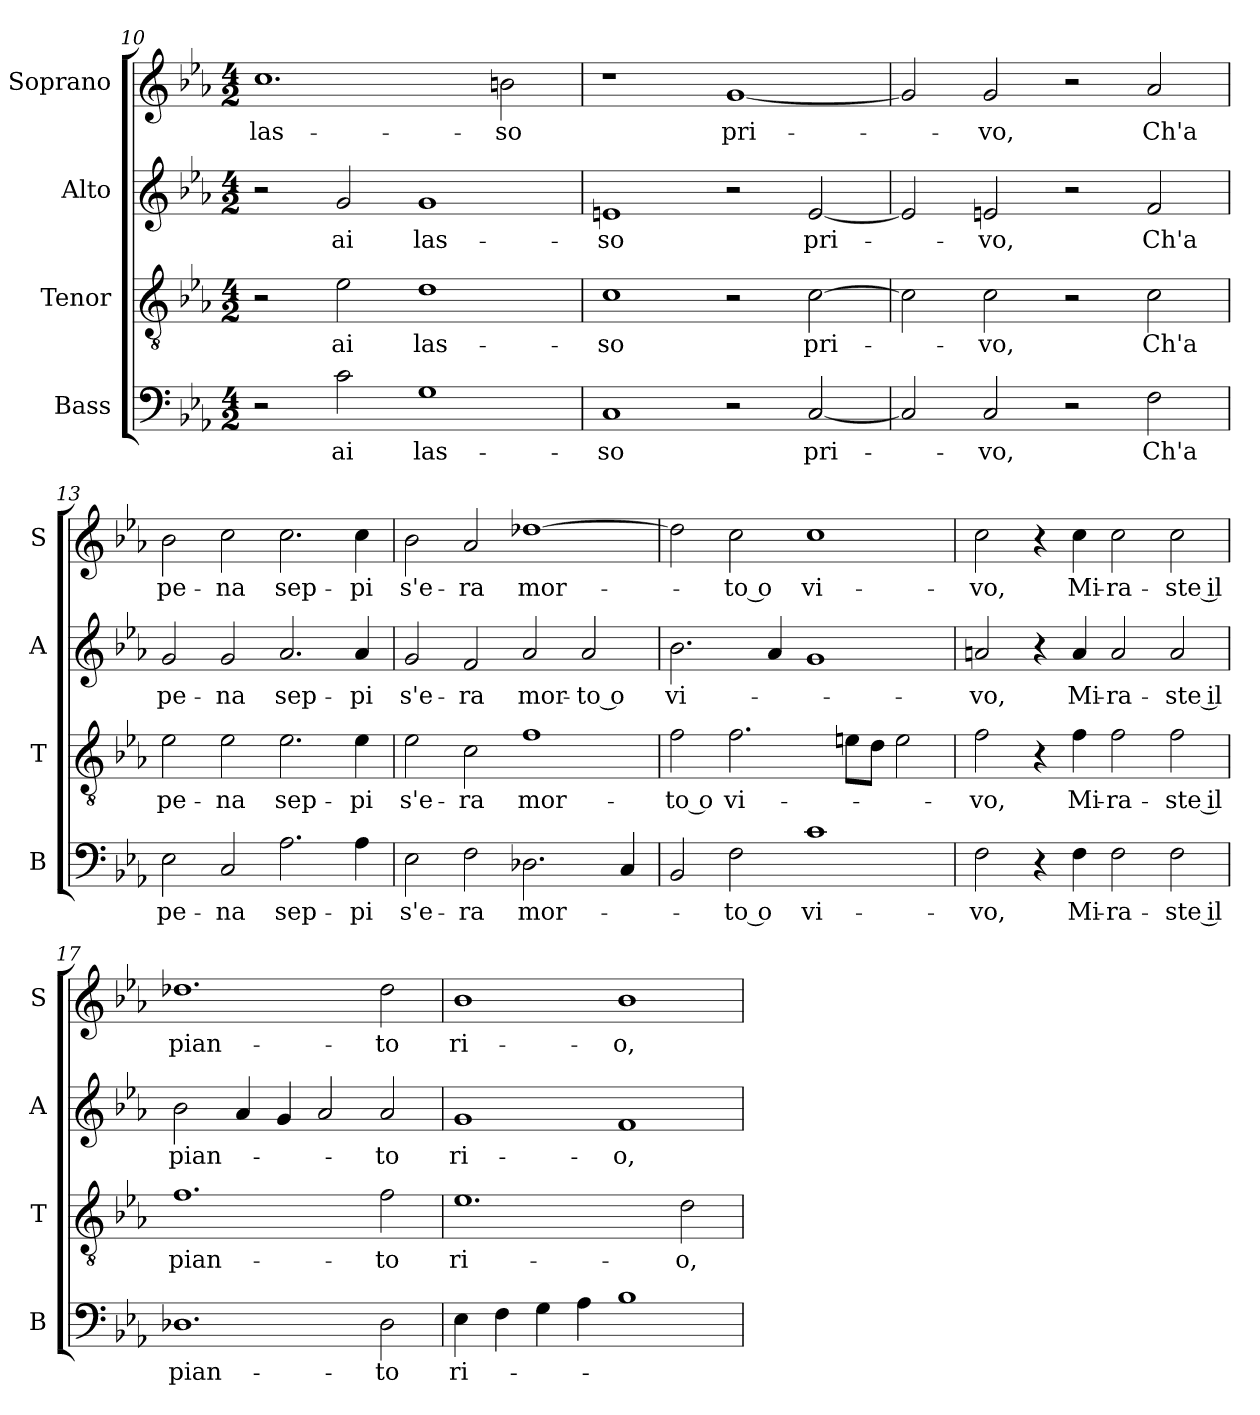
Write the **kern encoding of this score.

**kern	**text	**kern	**text	**kern	**text	**kern	**text
*part4	*part4	*part3	*part3	*part2	*part2	*part1	*part1
*staff4	*staff4	*staff3	*staff3	*staff2	*staff2	*staff1	*staff1
*I"Bass	*	*I"Tenor	*	*I"Alto	*	*I"Soprano	*
*I'B	*	*I'T	*	*I'A	*	*I'S	*
*clefF4	*	*clefGv2	*	*clefG2	*	*clefG2	*
*k[b-e-a-]	*	*k[b-e-a-]	*	*k[b-e-a-]	*	*k[b-e-a-]	*
*E-:	*	*E-:	*	*E-:	*	*E-:	*
*M4/2	*	*M4/2	*	*M4/2	*	*M4/2	*
=10	=10	=10	=10	=10	=10	=10	=10
!	!	!	!	!	!	!	!LO:LY:b
2r	.	2r	.	2r	.	1.cc	las-
!	!LO:LY:b	!	!LO:LY:b	!	!LO:LY:b	!	!
2c\	ai	2e-\	ai	2g/	ai	.	.
!	!LO:LY:b	!	!LO:LY:b	!	!LO:LY:b	!	!
1G	las-	1d	las-	1g	las-	.	.
!	!	!	!	!	!	!	!LO:LY:b
.	.	.	.	.	.	2bn\	-so
=11	=11	=11	=11	=11	=11	=11	=11
!	!LO:LY:b	!	!LO:LY:b	!	!LO:LY:b	!	!
1C	-so	1c	-so	1en	-so	1r	.
!	!	!	!	!	!	!	!LO:LY:b
2r	.	2r	.	2r	.	[1g	pri-
!	!LO:LY:b	!	!LO:LY:b	!	!LO:LY:b	!	!
[2C/	pri-	[2c\	pri-	[2e/	pri-	.	.
=12	=12	=12	=12	=12	=12	=12	=12
2C/]	.	2c\]	.	2e/]	.	2g/]	.
!	!LO:LY:b	!	!LO:LY:b	!	!LO:LY:b	!	!LO:LY:b
2C/	-vo,	2c\	-vo,	2en/	-vo,	2g/	-vo,
2r	.	2r	.	2r	.	2r	.
!	!LO:LY:b	!	!LO:LY:b	!	!LO:LY:b	!	!LO:LY:b
2F\	Ch'a	2c\	Ch'a	2f/	Ch'a	2a-/	Ch'a
!!LO:LB:g=z
=13	=13	=13	=13	=13	=13	=13	=13
!	!LO:LY:b	!	!LO:LY:b	!	!LO:LY:b	!	!LO:LY:b
2E-\	pe-	2e-\	pe-	2g/	pe-	2b-\	pe-
!	!LO:LY:b	!	!LO:LY:b	!	!LO:LY:b	!	!LO:LY:b
2C/	-na	2e-\	-na	2g/	-na	2cc\	-na
!	!LO:LY:b	!	!LO:LY:b	!	!LO:LY:b	!	!LO:LY:b
2.A-\	sep-	2.e-\	sep-	2.a-/	sep-	2.cc\	sep-
!	!LO:LY:b	!	!LO:LY:b	!	!LO:LY:b	!	!LO:LY:b
4A-\	-pi	4e-\	-pi	4a-/	-pi	4cc\	-pi
=14	=14	=14	=14	=14	=14	=14	=14
!	!LO:LY:b	!	!LO:LY:b	!	!LO:LY:b	!	!LO:LY:b
2E-\	s'e-	2e-\	s'e-	2g/	s'e-	2b-\	s'e-
!	!LO:LY:b	!	!LO:LY:b	!	!LO:LY:b	!	!LO:LY:b
2F\	-ra	2c\	-ra	2f/	-ra	2a-/	-ra
!	!LO:LY:b	!	!LO:LY:b	!	!LO:LY:b	!	!LO:LY:b
2.D-X\	mor-	1f	mor-	2a-/	mor-	[1dd-X	mor-
!	!	!	!	!	!LO:LY:b	!	!
.	.	.	.	2a-/	-to o	.	.
4C/	.	.	.	.	.	.	.
=15	=15	=15	=15	=15	=15	=15	=15
!	!	!	!LO:LY:b	!	!LO:LY:b	!	!
2BB-/	.	2f\	-to o	2.b-\	vi-	2dd-\]	.
!	!LO:LY:b	!	!LO:LY:b	!	!	!	!LO:LY:b
2F\	-to o	2.f\	vi-	.	.	2cc\	-to o
.	.	.	.	4a-/	.	.	.
!	!LO:LY:b	!	!	!	!	!	!LO:LY:b
1c	vi-	.	.	1g	.	1cc	vi-
.	.	8en\L	.	.	.	.	.
.	.	8d\J	.	.	.	.	.
.	.	2e\	.	.	.	.	.
=16	=16	=16	=16	=16	=16	=16	=16
!	!LO:LY:b	!	!LO:LY:b	!	!LO:LY:b	!	!LO:LY:b
2F\	-vo,	2f\	-vo,	2an/	-vo,	2cc\	-vo,
4r	.	4r	.	4r	.	4r	.
!	!LO:LY:b	!	!LO:LY:b	!	!LO:LY:b	!	!LO:LY:b
4F\	Mi-	4f\	Mi-	4a/	Mi-	4cc\	Mi-
!	!LO:LY:b	!	!LO:LY:b	!	!LO:LY:b	!	!LO:LY:b
2F\	-ra-	2f\	-ra-	2a/	-ra-	2cc\	-ra-
!	!LO:LY:b	!	!LO:LY:b	!	!LO:LY:b	!	!LO:LY:b
2F\	-ste il	2f\	-ste il	2a/	-ste il	2cc\	-ste il
!!LO:LB:g=z
=17	=17	=17	=17	=17	=17	=17	=17
!	!LO:LY:b	!	!LO:LY:b	!	!LO:LY:b	!	!LO:LY:b
1.D-X	pian-	1.f	pian-	2b-\	pian-	1.dd-X	pian-
.	.	.	.	4a-/	.	.	.
.	.	.	.	4g/	.	.	.
.	.	.	.	2a-/	.	.	.
!	!LO:LY:b	!	!LO:LY:b	!	!LO:LY:b	!	!LO:LY:b
2D-\	-to	2f\	-to	2a-/	-to	2dd-\	-to
=18	=18	=18	=18	=18	=18	=18	=18
!	!LO:LY:b	!	!LO:LY:b	!	!LO:LY:b	!	!LO:LY:b
4E-\	ri-	1.e-	ri-	1g	ri-	1b-	ri-
4F\	.	.	.	.	.	.	.
4G\	.	.	.	.	.	.	.
4A-\	.	.	.	.	.	.	.
!	!	!	!	!	!LO:LY:b	!	!LO:LY:b
1B-	.	.	.	1f	-o,	1b-	-o,
!	!	!	!LO:LY:b	!	!	!	!
.	.	2d\	-o,	.	.	.	.
=	=	=	=	=	=	=	=
*-	*-	*-	*-	*-	*-	*-	*-
